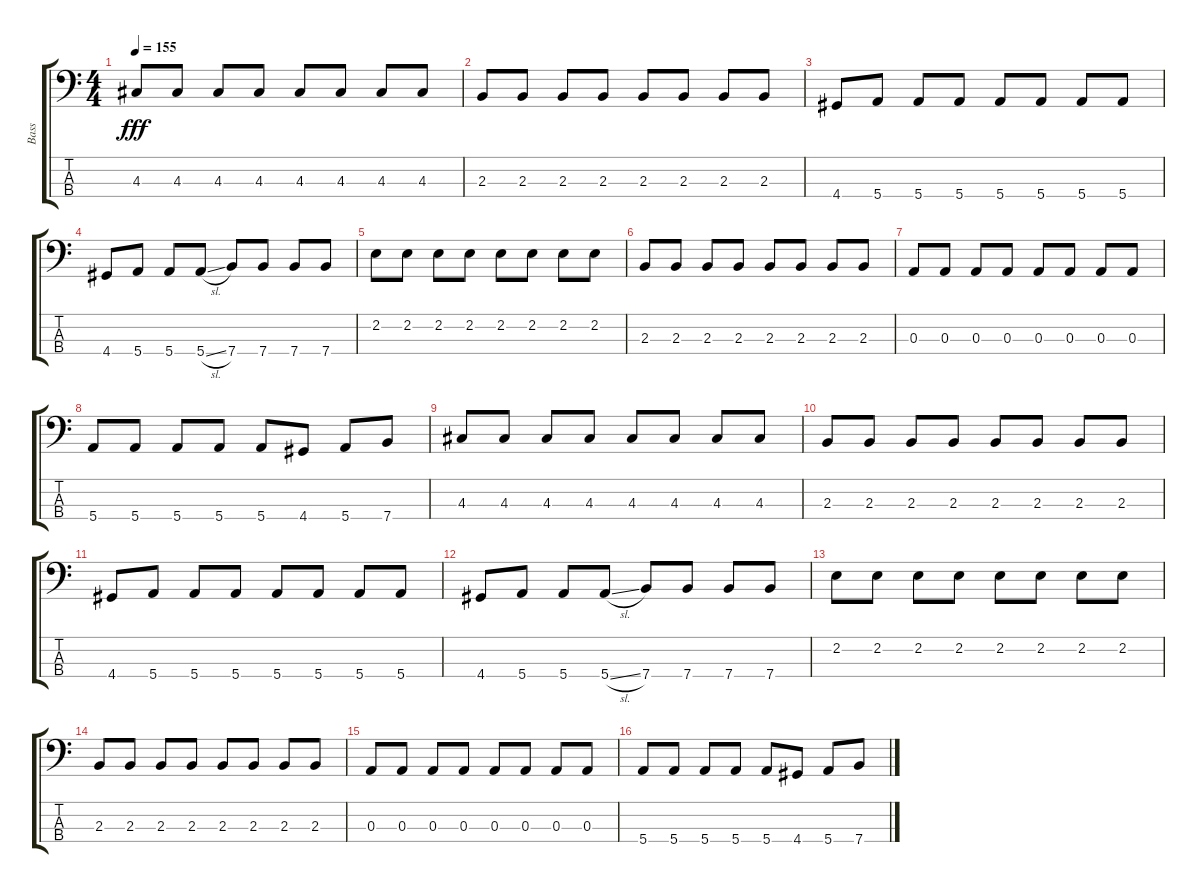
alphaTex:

\track ("Bass" "Bass") {instrument electricbassfinger}
\staff {score tabs}
\tuning (G2 D2 A1 E1) {hide}
\ts (4 4)
\tempo 155
\clef f4
\ks c
4.3.8{dy fff} 4.3.8 4.3.8 4.3.8 4.3.8 4.3.8 4.3.8 4.3.8 |
2.3.8 2.3.8 2.3.8 2.3.8 2.3.8 2.3.8 2.3.8 2.3.8 |
4.4.8 5.4.8 5.4.8 5.4.8 5.4.8 5.4.8 5.4.8 5.4.8 |
4.4.8 5.4.8 5.4.8 5.4{sl}.8 7.4.8 7.4.8 7.4.8 7.4.8 |
2.2.8 2.2.8 2.2.8 2.2.8 2.2.8 2.2.8 2.2.8 2.2.8 |
2.3.8 2.3.8 2.3.8 2.3.8 2.3.8 2.3.8 2.3.8 2.3.8 |
0.3.8 0.3.8 0.3.8 0.3.8 0.3.8 0.3.8 0.3.8 0.3.8 |
5.4.8 5.4.8 5.4.8 5.4.8 5.4.8 4.4.8 5.4.8 7.4.8 |
4.3.8 4.3.8 4.3.8 4.3.8 4.3.8 4.3.8 4.3.8 4.3.8 |
2.3.8 2.3.8 2.3.8 2.3.8 2.3.8 2.3.8 2.3.8 2.3.8 |
4.4.8 5.4.8 5.4.8 5.4.8 5.4.8 5.4.8 5.4.8 5.4.8 |
4.4.8 5.4.8 5.4.8 5.4{sl}.8 7.4.8 7.4.8 7.4.8 7.4.8 |
2.2.8 2.2.8 2.2.8 2.2.8 2.2.8 2.2.8 2.2.8 2.2.8 |
2.3.8 2.3.8 2.3.8 2.3.8 2.3.8 2.3.8 2.3.8 2.3.8 |
0.3.8 0.3.8 0.3.8 0.3.8 0.3.8 0.3.8 0.3.8 0.3.8 |
5.4.8 5.4.8 5.4.8 5.4.8 5.4.8 4.4.8 5.4.8 7.4.8
